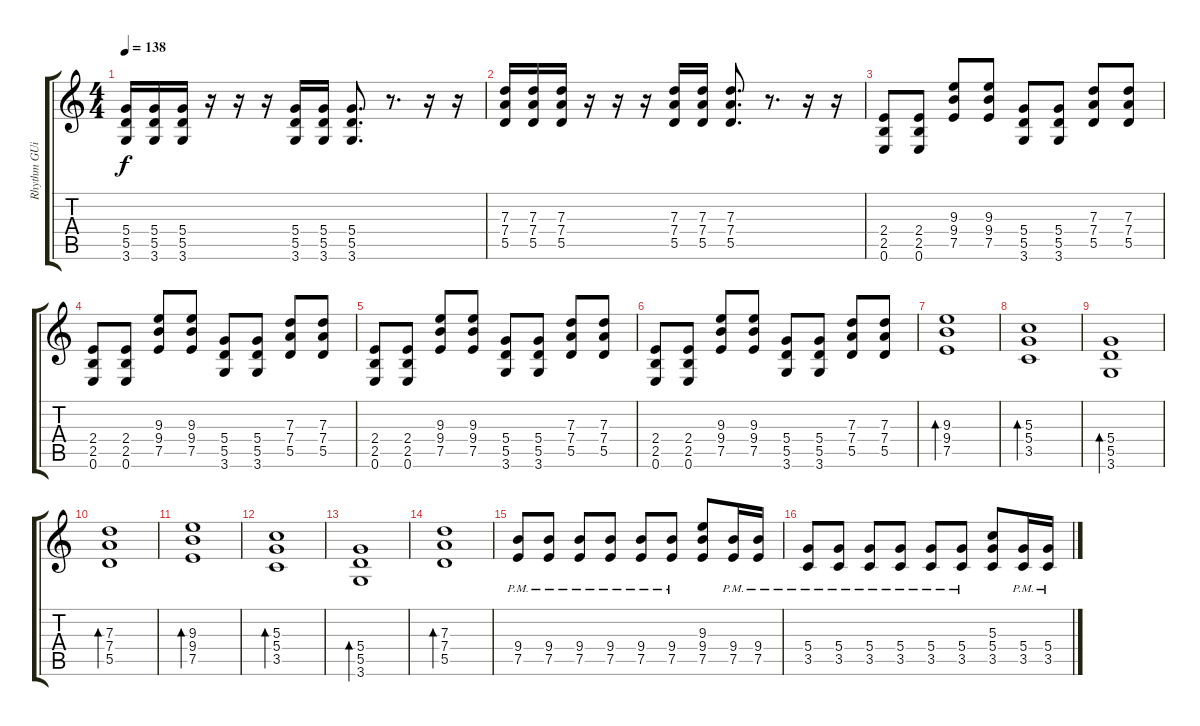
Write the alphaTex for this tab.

\track ("Rhythm GUitar" "Rhythm GUi") {instrument distortionguitar}
\staff {score tabs}
\tuning (E4 B3 G3 D3 A2 E2) {hide}
\ts (4 4)
\tempo 138
\clef g2
\ks c
(5.4 5.5 3.6).16{dy f} (5.4 5.5 3.6).16 (5.4 5.5 3.6).16 r.16 r.16 r.16 (5.4 5.5 3.6).16 (5.4 5.5 3.6).16 (5.4 5.5 3.6).8{d} r.8{d} r.16 r.16 |
(7.3 7.4 5.5).16 (7.3 7.4 5.5).16 (7.3 7.4 5.5).16 r.16 r.16 r.16 (7.3 7.4 5.5).16 (7.3 7.4 5.5).16 (7.3 7.4 5.5).8{d} r.8{d} r.16 r.16 |
(2.4 2.5 0.6).8 (2.4 2.5 0.6).8 (9.3 9.4 7.5).8 (9.3 9.4 7.5).8 (5.4 5.5 3.6).8 (5.4 5.5 3.6).8 (7.3 7.4 5.5).8 (7.3 7.4 5.5).8 |
(2.4 2.5 0.6).8 (2.4 2.5 0.6).8 (9.3 9.4 7.5).8 (9.3 9.4 7.5).8 (5.4 5.5 3.6).8 (5.4 5.5 3.6).8 (7.3 7.4 5.5).8 (7.3 7.4 5.5).8 |
(2.4 2.5 0.6).8 (2.4 2.5 0.6).8 (9.3 9.4 7.5).8 (9.3 9.4 7.5).8 (5.4 5.5 3.6).8 (5.4 5.5 3.6).8 (7.3 7.4 5.5).8 (7.3 7.4 5.5).8 |
(2.4 2.5 0.6).8 (2.4 2.5 0.6).8 (9.3 9.4 7.5).8 (9.3 9.4 7.5).8 (5.4 5.5 3.6).8 (5.4 5.5 3.6).8 (7.3 7.4 5.5).8 (7.3 7.4 5.5).8 |
(9.3 9.4 7.5).1{bd 240} |
(5.3 5.4 3.5).1{bd 240} |
(5.4 5.5 3.6).1{bd 240} |
(7.3 7.4 5.5).1{bd 240} |
(9.3 9.4 7.5).1{bd 240} |
(5.3 5.4 3.5).1{bd 240} |
(5.4 5.5 3.6).1{bd 240} |
(7.3 7.4 5.5).1{bd 240} |
(9.4{pm} 7.5{pm}).8 (9.4{pm} 7.5{pm}).8 (9.4{pm} 7.5{pm}).8 (9.4{pm} 7.5{pm}).8 (9.4{pm} 7.5{pm}).8 (9.4{pm} 7.5{pm}).8 (9.3 9.4 7.5).8 (9.4{pm} 7.5{pm}).16 (9.4{pm} 7.5{pm}).16 |
(5.4{pm} 3.5{pm}).8 (5.4{pm} 3.5{pm}).8 (5.4{pm} 3.5{pm}).8 (5.4{pm} 3.5{pm}).8 (5.4{pm} 3.5{pm}).8 (5.4{pm} 3.5{pm}).8 (5.3 5.4 3.5).8 (5.4{pm} 3.5{pm}).16 (5.4{pm} 3.5{pm}).16
